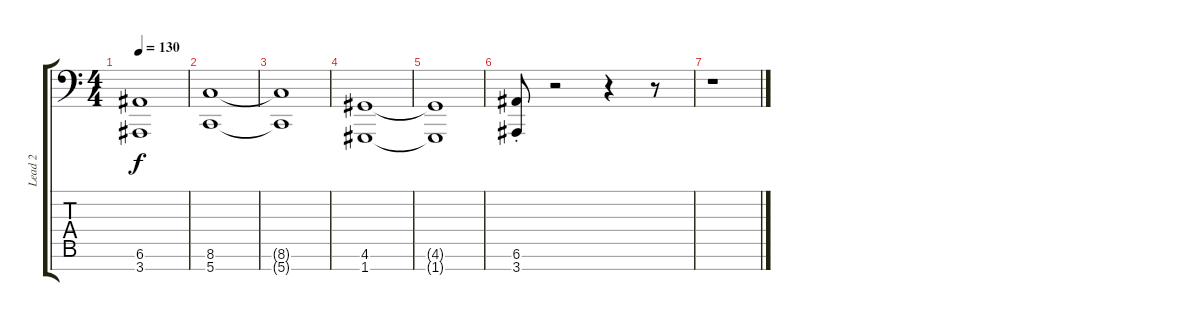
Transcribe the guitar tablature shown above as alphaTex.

\track ("Lead 2" "Lead 2") {instrument lead2sawtooth}
\staff {score tabs}
\tuning (E4 B3 G3 D3 A2 E2 G1) {hide}
\ts (4 4)
\tempo 130
\clef f4
\ks c
(6.6{t} 3.7{t}).1{dy f} |
(8.6 5.7).1 |
(8.6{t} 5.7{t}).1 |
(4.6 1.7).1 |
(4.6{t} 1.7{t}).1 |
(6.6{st} 3.7{st}).8 r.2 r.4 r.8 |
r.1
